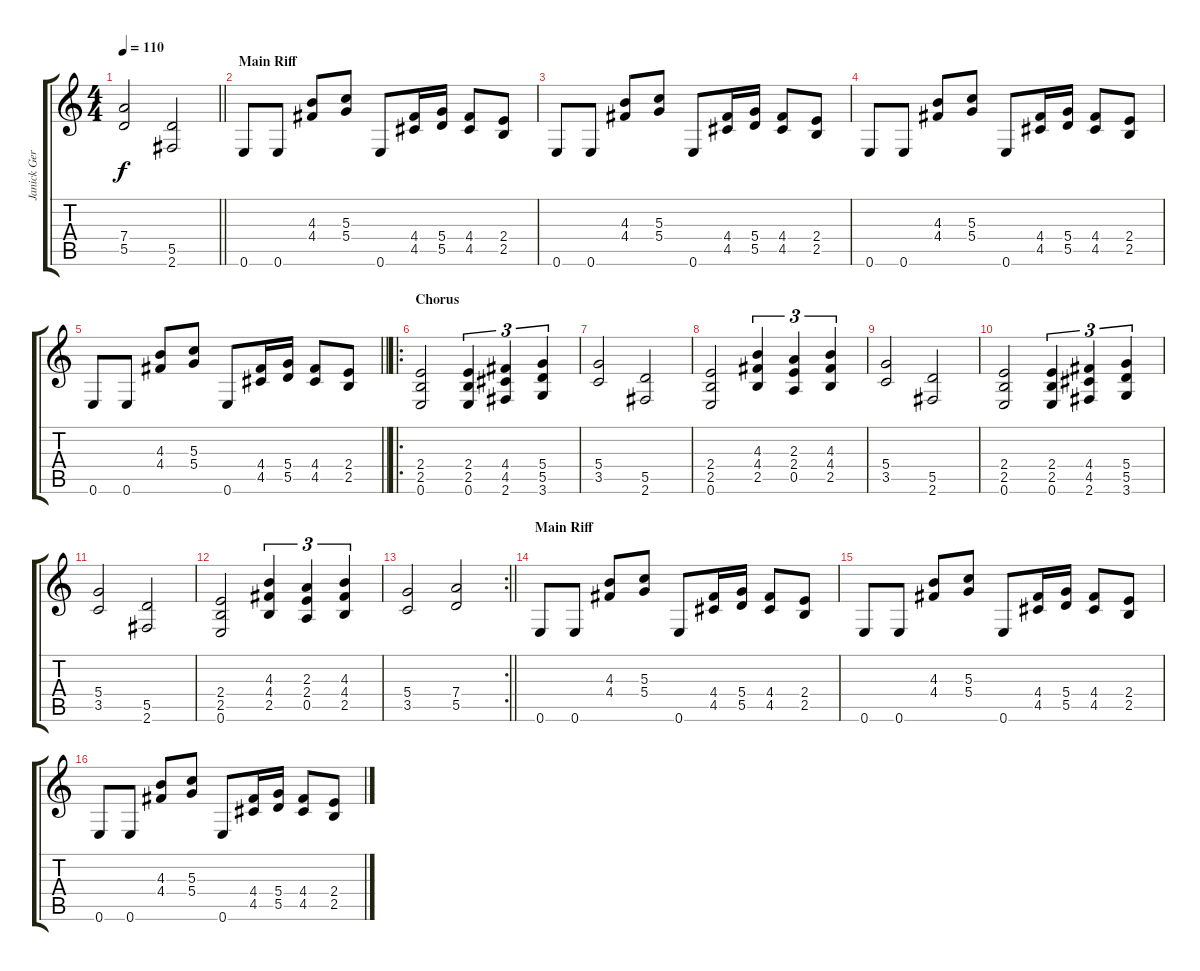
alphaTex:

\track ("Janick Gers : (Distortion)" "Janick Ger") {instrument distortionguitar}
\staff {score tabs}
\tuning (E4 B3 G3 D3 A2 E2) {hide}
\ts (4 4)
\tempo 110
\clef g2
\barLineRight lightlight
\ks c
(7.4 5.5).2{dy f} (5.5 2.6).2 |
\section ("" "Main Riff")
0.6.8 0.6.8 (4.3 4.4).8 (5.3 5.4).8 0.6.8 (4.4 4.5).16 (5.4 5.5).16 (4.4 4.5).8 (2.4 2.5).8 |
0.6.8 0.6.8 (4.3 4.4).8 (5.3 5.4).8 0.6.8 (4.4 4.5).16 (5.4 5.5).16 (4.4 4.5).8 (2.4 2.5).8 |
0.6.8 0.6.8 (4.3 4.4).8 (5.3 5.4).8 0.6.8 (4.4 4.5).16 (5.4 5.5).16 (4.4 4.5).8 (2.4 2.5).8 |
\barLineRight lightlight
0.6.8 0.6.8 (4.3 4.4).8 (5.3 5.4).8 0.6.8 (4.4 4.5).16 (5.4 5.5).16 (4.4 4.5).8 (2.4 2.5).8 |
\ro
\section ("" "Chorus")
(2.4 2.5 0.6).2 (2.4 2.5 0.6).4{tu (3 2)} (4.4 4.5 2.6).4{tu (3 2)} (5.4 5.5 3.6).4{tu (3 2)} |
(5.4 3.5).2 (5.5 2.6).2 |
(2.4 2.5 0.6).2 (4.3 4.4 2.5).4{tu (3 2)} (2.3 2.4 0.5).4{tu (3 2)} (4.3 4.4 2.5).4{tu (3 2)} |
(5.4 3.5).2 (5.5 2.6).2 |
(2.4 2.5 0.6).2 (2.4 2.5 0.6).4{tu (3 2)} (4.4 4.5 2.6).4{tu (3 2)} (5.4 5.5 3.6).4{tu (3 2)} |
(5.4 3.5).2 (5.5 2.6).2 |
(2.4 2.5 0.6).2 (4.3 4.4 2.5).4{tu (3 2)} (2.3 2.4 0.5).4{tu (3 2)} (4.3 4.4 2.5).4{tu (3 2)} |
\rc 2
\barLineRight lightlight
(5.4 3.5).2 (7.4 5.5).2 |
\section ("" "Main Riff")
0.6.8 0.6.8 (4.3 4.4).8 (5.3 5.4).8 0.6.8 (4.4 4.5).16 (5.4 5.5).16 (4.4 4.5).8 (2.4 2.5).8 |
0.6.8 0.6.8 (4.3 4.4).8 (5.3 5.4).8 0.6.8 (4.4 4.5).16 (5.4 5.5).16 (4.4 4.5).8 (2.4 2.5).8 |
0.6.8 0.6.8 (4.3 4.4).8 (5.3 5.4).8 0.6.8 (4.4 4.5).16 (5.4 5.5).16 (4.4 4.5).8 (2.4 2.5).8
